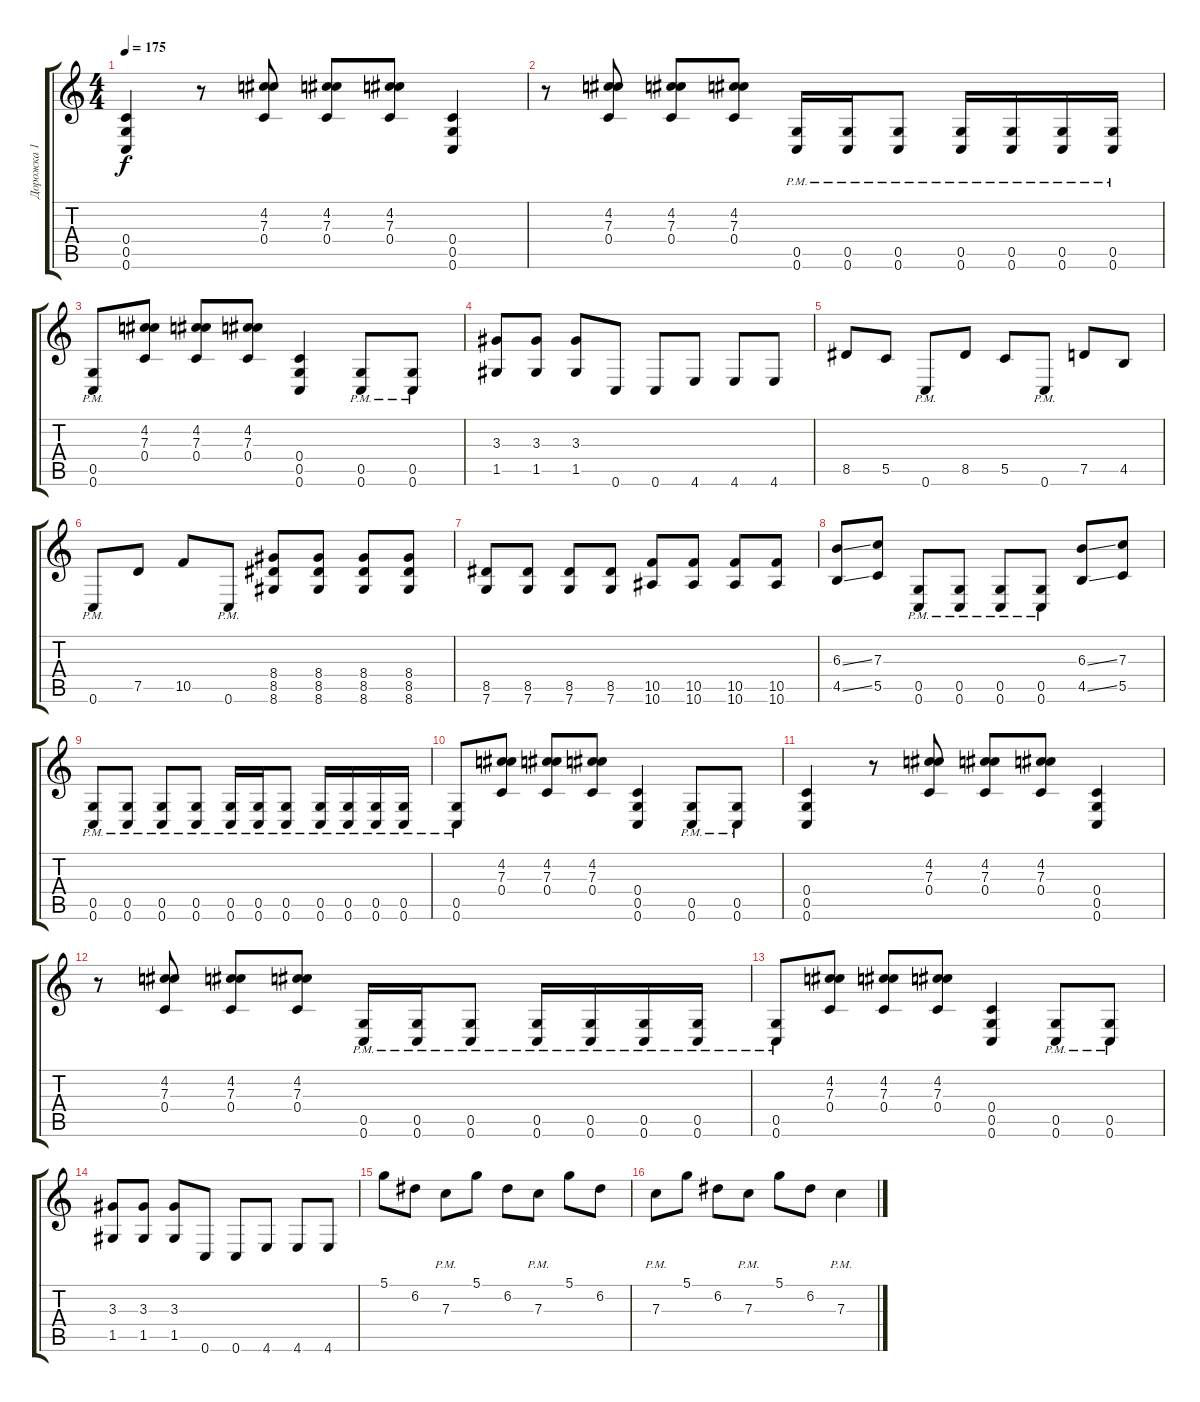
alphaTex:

\track ("Дорожка 1" "Дорожка 1") {instrument distortionguitar}
\staff {score tabs}
\tuning (D4 A3 F3 C3 G2 C2) {hide}
\ts (4 4)
\tempo 175
\clef g2
\ks c
(0.4 0.5 0.6).4{dy f} r.8 (4.2 7.3 0.4).8 (4.2 7.3 0.4).8 (4.2 7.3 0.4).8 (0.4 0.5 0.6).4 |
r.8 (4.2 7.3 0.4).8 (4.2 7.3 0.4).8 (4.2 7.3 0.4).8 (0.5{pm} 0.6{pm}).16 (0.5{pm} 0.6{pm}).16 (0.5{pm} 0.6{pm}).8 (0.5{pm} 0.6{pm}).16 (0.5{pm} 0.6{pm}).16 (0.5{pm} 0.6{pm}).16 (0.5{pm} 0.6{pm}).16 |
(0.5{pm} 0.6{pm}).8 (4.2 7.3 0.4).8 (4.2 7.3 0.4).8 (4.2 7.3 0.4).8 (0.4 0.5 0.6).4 (0.5{pm} 0.6{pm}).8 (0.5{pm} 0.6{pm}).8 |
(3.3 1.5).8 (3.3 1.5).8 (3.3 1.5).8 0.6.8 0.6.8 4.6.8 4.6.8 4.6.8 |
8.5.8 5.5.8 0.6{pm}.8 8.5.8 5.5.8 0.6{pm}.8 7.5.8 4.5.8 |
0.6{pm}.8 7.5.8 10.5.8 0.6{pm}.8 (8.4 8.5 8.6).8 (8.4 8.5 8.6).8 (8.4 8.5 8.6).8 (8.4 8.5 8.6).8 |
(8.5 7.6).8 (8.5 7.6).8 (8.5 7.6).8 (8.5 7.6).8 (10.5 10.6).8 (10.5 10.6).8 (10.5 10.6).8 (10.5 10.6).8 |
(6.3{ss} 4.5{ss}).8 (7.3 5.5).8 (0.5{pm} 0.6{pm}).8 (0.5{pm} 0.6{pm}).8 (0.5{pm} 0.6{pm}).8 (0.5{pm} 0.6{pm}).8 (6.3{ss} 4.5{ss}).8 (7.3 5.5).8 |
(0.5{pm} 0.6{pm}).8 (0.5{pm} 0.6{pm}).8 (0.5{pm} 0.6{pm}).8 (0.5{pm} 0.6{pm}).8 (0.5{pm} 0.6{pm}).16 (0.5{pm} 0.6{pm}).16 (0.5{pm} 0.6{pm}).8 (0.5{pm} 0.6{pm}).16 (0.5{pm} 0.6{pm}).16 (0.5{pm} 0.6{pm}).16 (0.5{pm} 0.6{pm}).16 |
(0.5{pm} 0.6{pm}).8 (4.2 7.3 0.4).8 (4.2 7.3 0.4).8 (4.2 7.3 0.4).8 (0.4 0.5 0.6).4 (0.5{pm} 0.6{pm}).8 (0.5{pm} 0.6{pm}).8 |
(0.4 0.5 0.6).4 r.8 (4.2 7.3 0.4).8 (4.2 7.3 0.4).8 (4.2 7.3 0.4).8 (0.4 0.5 0.6).4 |
r.8 (4.2 7.3 0.4).8 (4.2 7.3 0.4).8 (4.2 7.3 0.4).8 (0.5{pm} 0.6{pm}).16 (0.5{pm} 0.6{pm}).16 (0.5{pm} 0.6{pm}).8 (0.5{pm} 0.6{pm}).16 (0.5{pm} 0.6{pm}).16 (0.5{pm} 0.6{pm}).16 (0.5{pm} 0.6{pm}).16 |
(0.5{pm} 0.6{pm}).8 (4.2 7.3 0.4).8 (4.2 7.3 0.4).8 (4.2 7.3 0.4).8 (0.4 0.5 0.6).4 (0.5{pm} 0.6{pm}).8 (0.5{pm} 0.6{pm}).8 |
(3.3 1.5).8 (3.3 1.5).8 (3.3 1.5).8 0.6.8 0.6.8 4.6.8 4.6.8 4.6.8 |
5.1.8 6.2.8 7.3{pm}.8 5.1.8 6.2.8 7.3{pm}.8 5.1.8 6.2.8 |
7.3{pm}.8 5.1.8 6.2.8 7.3{pm}.8 5.1.8 6.2.8 7.3{pm}.4
